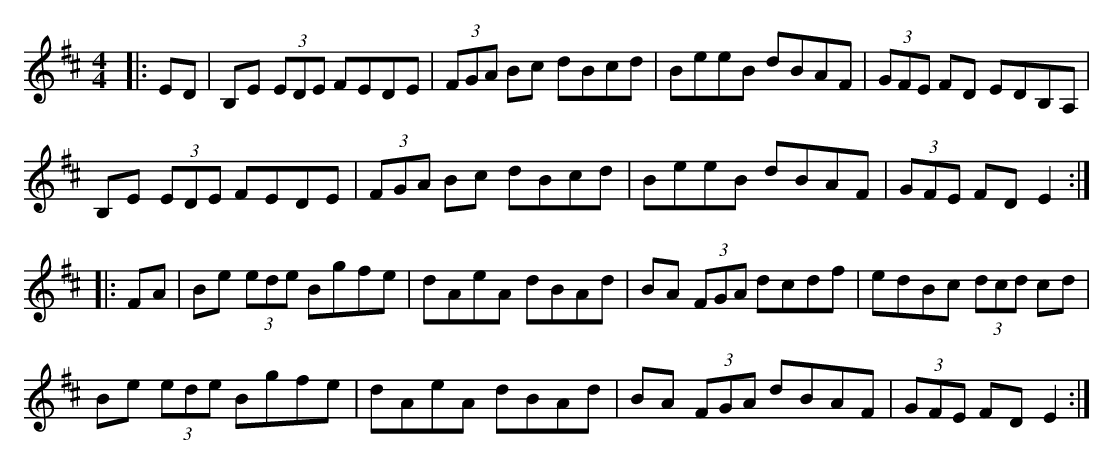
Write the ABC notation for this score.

X:1
M:4/4
K:Edor
|:ED|B,E (3EDE FEDE|(3FGA Bc dBcd|BeeB dBAF|(3GFE FD EDB,A,|
B,E (3EDE FEDE|(3FGA Bc dBcd|BeeB dBAF|(3GFE FD E2:|
|:FA|Be (3ede Bgfe|dAeA dBAd|BA (3FGA dcdf|edBc (3dcd cd|
Be (3ede Bgfe|dAeA dBAd|BA (3FGA dBAF|(3GFE FD E2:|
